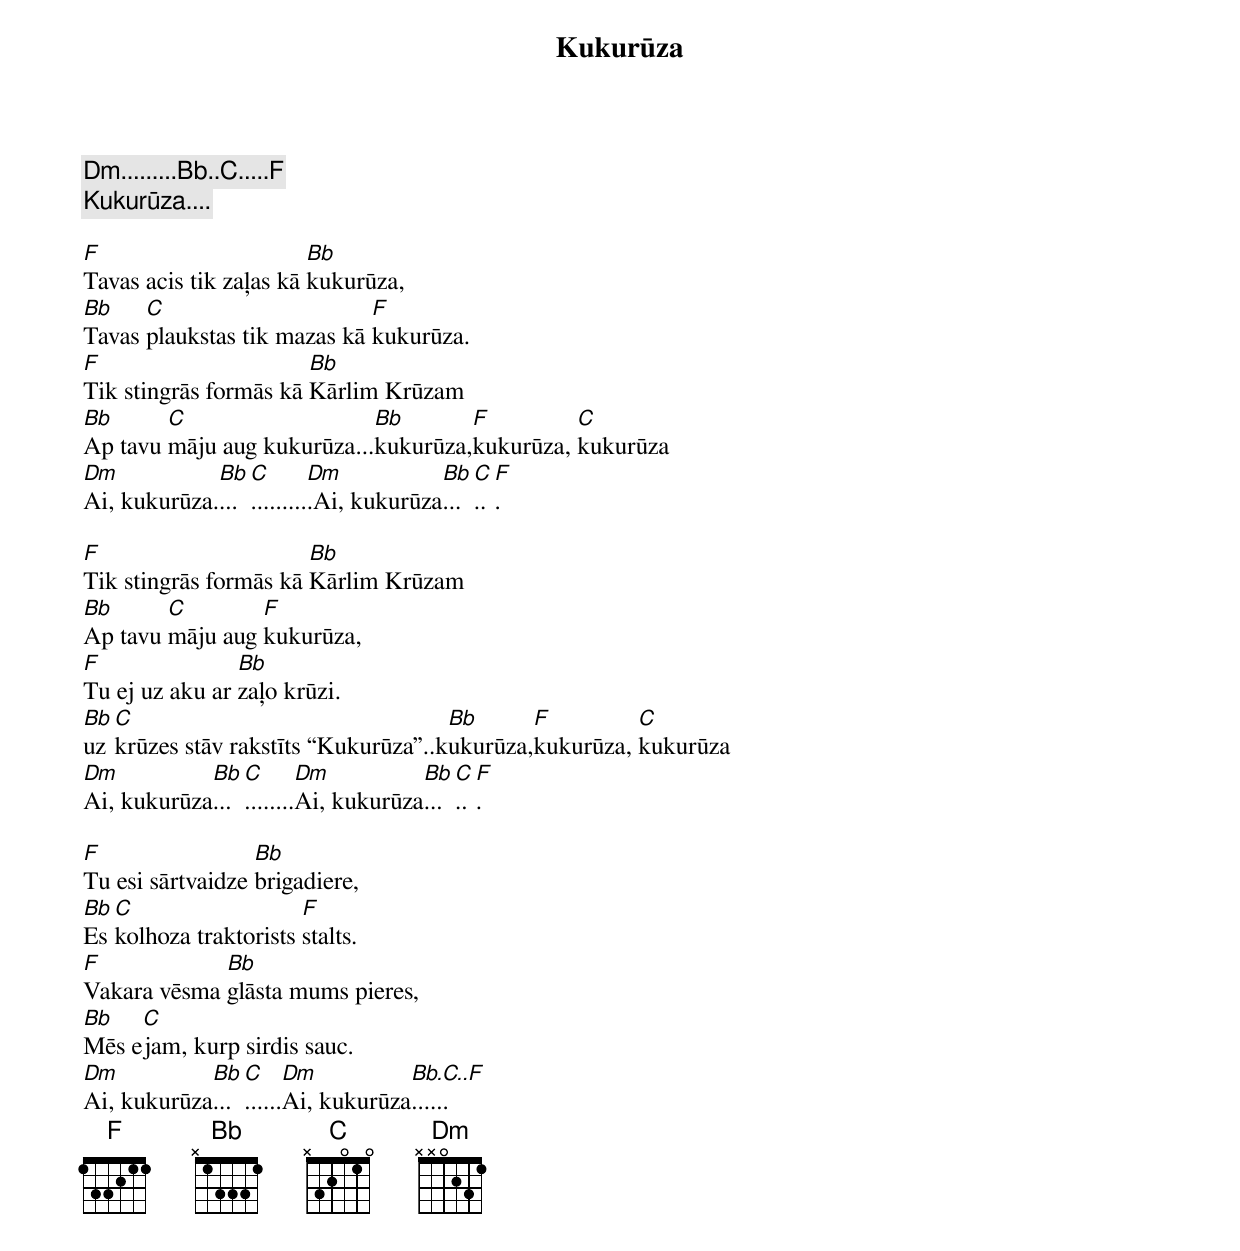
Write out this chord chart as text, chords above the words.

Kukurūza

Dm.........Bb..C.....F
Kukurūza....

F                       Bb
Tavas acis tik zaļas kā kukurūza,
Bb    C                      F
Tavas plaukstas tik mazas kā kukurūza.
F                      Bb
Tik stingrās formās kā Kārlim Krūzam
Bb      C                   Bb       F         C
Ap tavu māju aug kukurūza...kukurūza,kukurūza, kukurūza
Dm           Bb C        Dm           Bb C F
Ai, kukurūza..............Ai, kukurūza......

F                      Bb
Tik stingrās formās kā Kārlim Krūzam
Bb      C        F
Ap tavu māju aug kukurūza,
F               Bb
Tu ej uz aku ar zaļo krūzi.
Bb C                                 Bb      F         C
uz krūzes stāv rakstīts “Kukurūza”..kukurūza,kukurūza, kukurūza
Dm          Bb C       Dm          Bb C F
Ai, kukurūza...........Ai, kukurūza......

F                 Bb
Tu esi sārtvaidze brigadiere,
Bb C                   F
Es kolhoza traktorists stalts.
F            Bb
Vakara vēsma glāsta mums pieres,
Bb   C
Mēs ejam, kurp sirdis sauc.
Dm          Bb C     Dm          Bb.C..F
Ai, kukurūza.........Ai, kukurūza......
